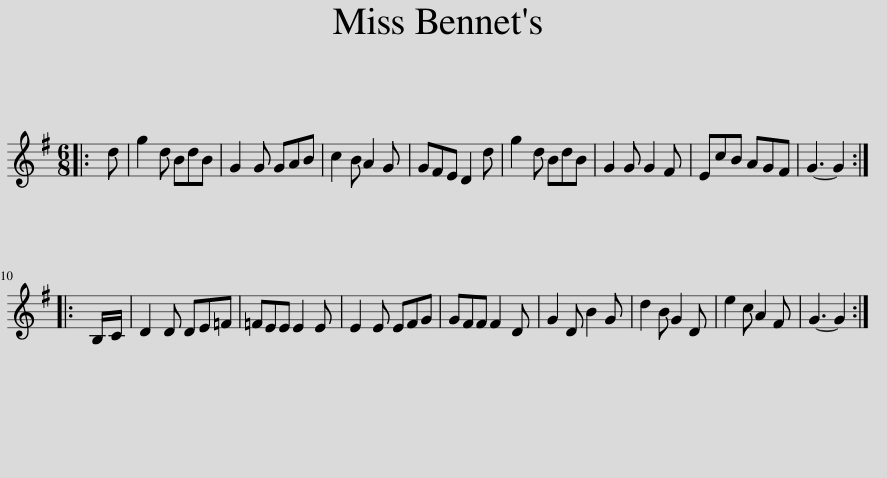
X:1
L:1/8
M:6/8
I:linebreak $
K:G
V:1 treble
V:1
|: d | g2 d BdB | G2 G GAB | c2 B A2 G | GFE D2 d | %5
 g2 d BdB | G2 G G2 F | EcB AGF | G3- G2 ::$ B,/C/ | %10
 D2 D DE=F | =FEE E2 E | E2 E EFG | GFF F2 D | G2 D B2 G | %15
 d2 B G2 D | e2 c A2 F | G3- G2 :| %18
